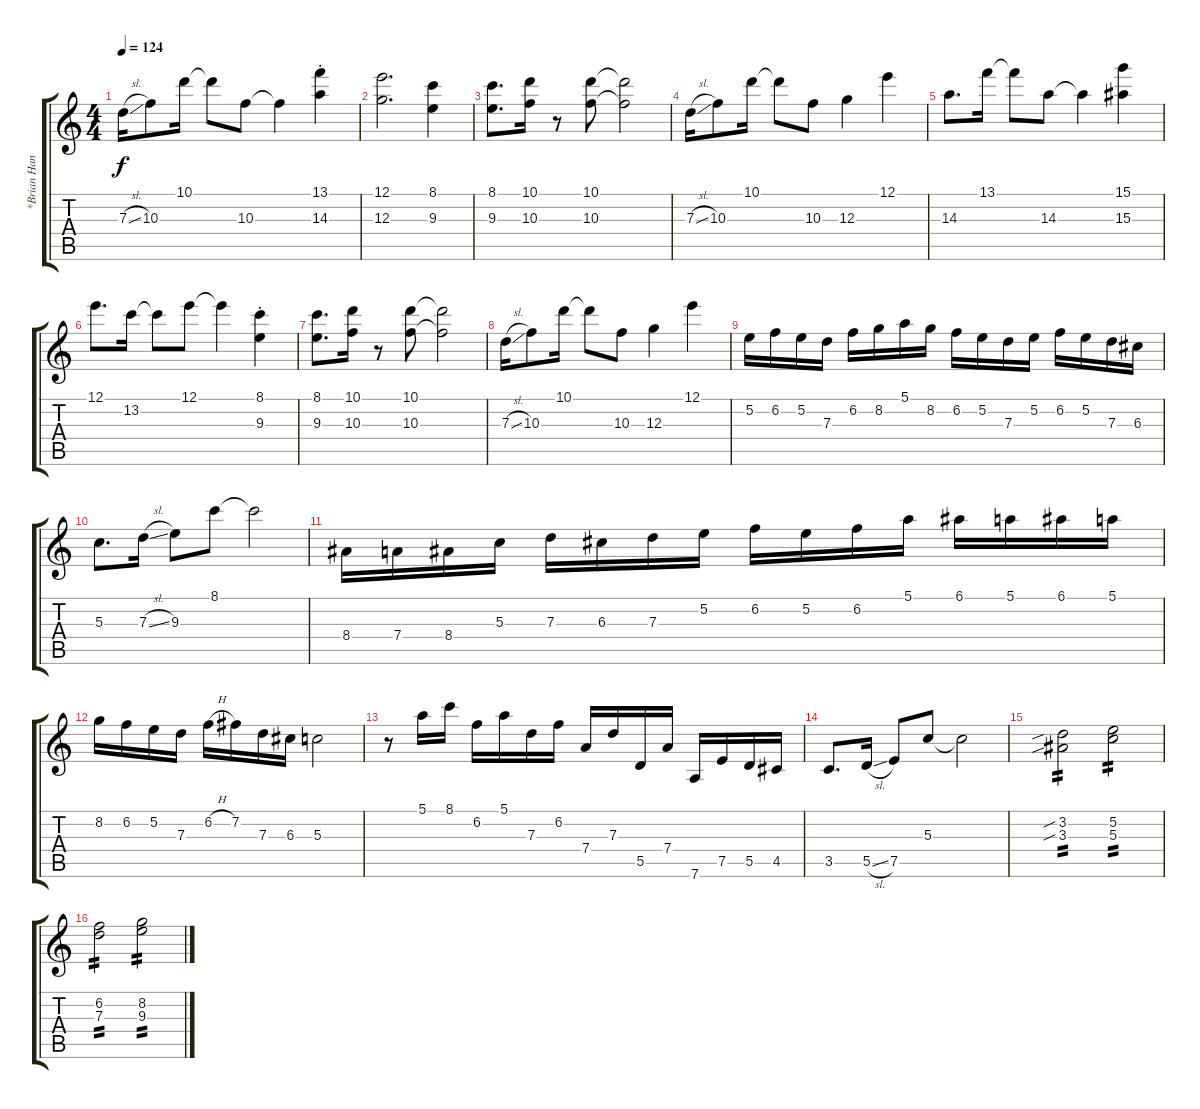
\track ("*Brian Haner Acoustic*" "*Brian Han") {instrument acousticguitarsteel}
\staff {score tabs}
\tuning (E4 B3 G3 D3 A2 D2) {hide}
\ts (4 4)
\tempo 124
\clef g2
\ks c
7.3{sl}.16{dy f} 10.3.8 10.1.16 10.1{t}.8 10.3.8 10.3{t}.4 (13.1{st} 14.3{st}).4 |
(12.1 12.3).2{d} (8.1 9.3).4 |
(8.1 9.3).8{d} (10.1 10.3).16 r.8 (10.1 10.3).8 (10.1{t} 10.3{t}).2 |
7.3{sl}.16 10.3.8 10.1.16 10.1{t}.8 10.3.8 12.3.4 12.1.4 |
14.3.8{d} 13.1.16 13.1{t}.8 14.3.8 14.3{t}.4 (15.1 15.3).4 |
12.1.8{d} 13.2.16 13.2{t}.8 12.1.8 12.1{t}.4 (8.1{st} 9.3{st}).4 |
(8.1 9.3).8{d} (10.1 10.3).16 r.8 (10.1 10.3).8 (10.1{t} 10.3{t}).2 |
7.3{sl}.16 10.3.8 10.1.16 10.1{t}.8 10.3.8 12.3.4 12.1.4 |
5.2.16{volume 16 balance 4} 6.2.16 5.2.16 7.3.16 6.2.16 8.2.16 5.1.16 8.2.16 6.2.16 5.2.16 7.3.16 5.2.16 6.2.16 5.2.16 7.3.16 6.3.16 |
5.3.8{d} 7.3{sl}.16 9.3.8 8.1.8 8.1{t}.2 |
8.4.16 7.4.16 8.4.16 5.3.16 7.3.16 6.3.16 7.3.16 5.2.16 6.2.16 5.2.16 6.2.16 5.1.16 6.1.16 5.1.16 6.1.16 5.1.16 |
8.2.16 6.2.16 5.2.16 7.3.16 6.2{h}.16 7.2.16 7.3.16 6.3.16 5.3.2 |
r.8 5.1.16 8.1.16 6.2.16 5.1.16 7.3.16 6.2.16 7.4.16 7.3.16 5.5.16 7.4.16 7.6.16 7.5.16 5.5.16 4.5.16 |
3.5.8{d} 5.5{sl}.16 7.5.8 5.3.8 5.3{t}.2 |
(3.2{sib} 3.3{sib}).2{tp 2} (5.2 5.3).2{tp 2} |
(6.2 7.3).2{tp 2} (8.2 9.3).2{tp 2}
